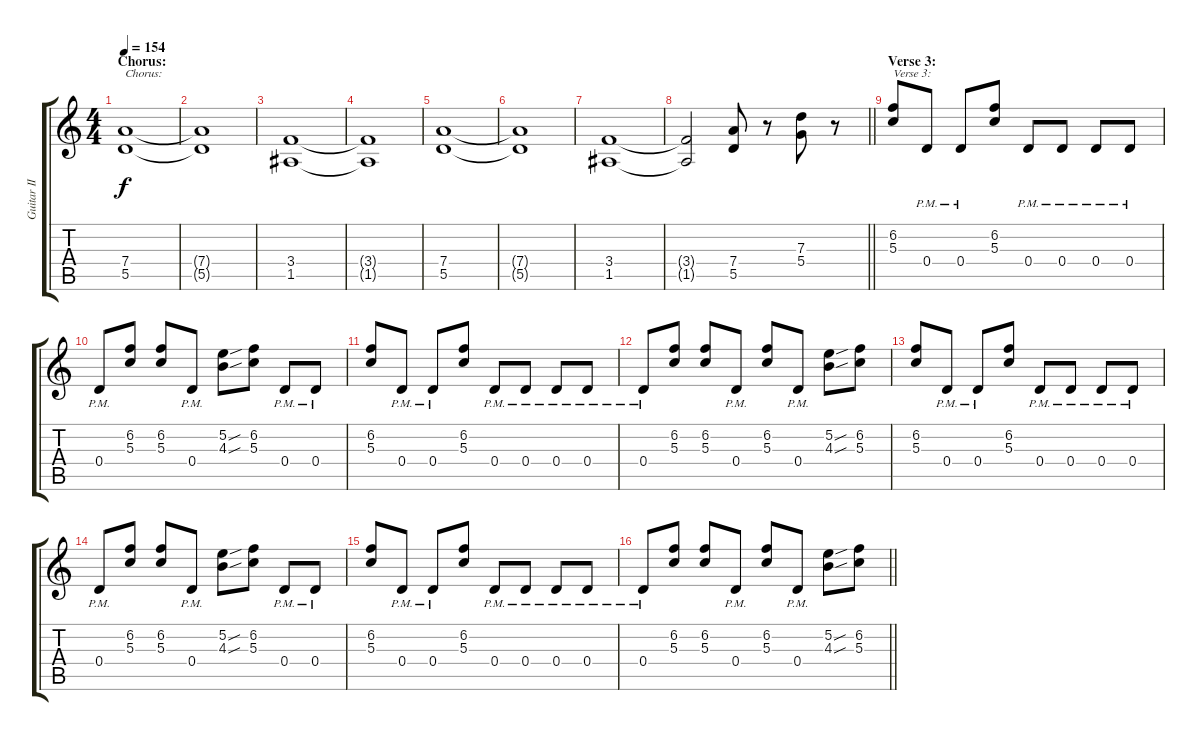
\track ("Guitar II" "Guitar II") {instrument distortionguitar}
\staff {score tabs}
\tuning (E4 B3 G3 D3 A2 E2) {hide}
\ts (4 4)
\section ("" "Chorus:")
\tempo 154
\clef g2
\ks c
(7.4 5.5).1{txt "Chorus:" dy f} |
(7.4{t} 5.5{t}).1 |
(3.4 1.5).1 |
(3.4{t} 1.5{t}).1 |
(7.4 5.5).1 |
(7.4{t} 5.5{t}).1 |
(3.4 1.5).1 |
\barLineRight lightlight
(3.4{t} 1.5{t}).2 (7.4 5.5).8 r.8 (7.3 5.4).8 r.8 |
\section ("" "Verse 3:")
(6.2 5.3).8{txt "Verse 3:"} 0.4{pm}.8 0.4{pm}.8 (6.2 5.3).8 0.4{pm}.8 0.4{pm}.8 0.4{pm}.8 0.4{pm}.8 |
0.4{pm}.8 (6.2 5.3).8 (6.2 5.3).8 0.4{pm}.8 (5.2{sou} 4.3{sou}).8 (6.2 5.3).8 0.4{pm}.8 0.4{pm}.8 |
(6.2 5.3).8 0.4{pm}.8 0.4{pm}.8 (6.2 5.3).8 0.4{pm}.8 0.4{pm}.8 0.4{pm}.8 0.4{pm}.8 |
0.4{pm}.8 (6.2 5.3).8 (6.2 5.3).8 0.4{pm}.8 (6.2 5.3).8 0.4{pm}.8 (5.2{sou} 4.3{sou}).8 (6.2 5.3).8 |
(6.2 5.3).8 0.4{pm}.8 0.4{pm}.8 (6.2 5.3).8 0.4{pm}.8 0.4{pm}.8 0.4{pm}.8 0.4{pm}.8 |
0.4{pm}.8 (6.2 5.3).8 (6.2 5.3).8 0.4{pm}.8 (5.2{sou} 4.3{sou}).8 (6.2 5.3).8 0.4{pm}.8 0.4{pm}.8 |
(6.2 5.3).8 0.4{pm}.8 0.4{pm}.8 (6.2 5.3).8 0.4{pm}.8 0.4{pm}.8 0.4{pm}.8 0.4{pm}.8 |
\barLineRight lightlight
0.4{pm}.8 (6.2 5.3).8 (6.2 5.3).8 0.4{pm}.8 (6.2 5.3).8 0.4{pm}.8 (5.2{sou} 4.3{sou}).8 (6.2 5.3).8
